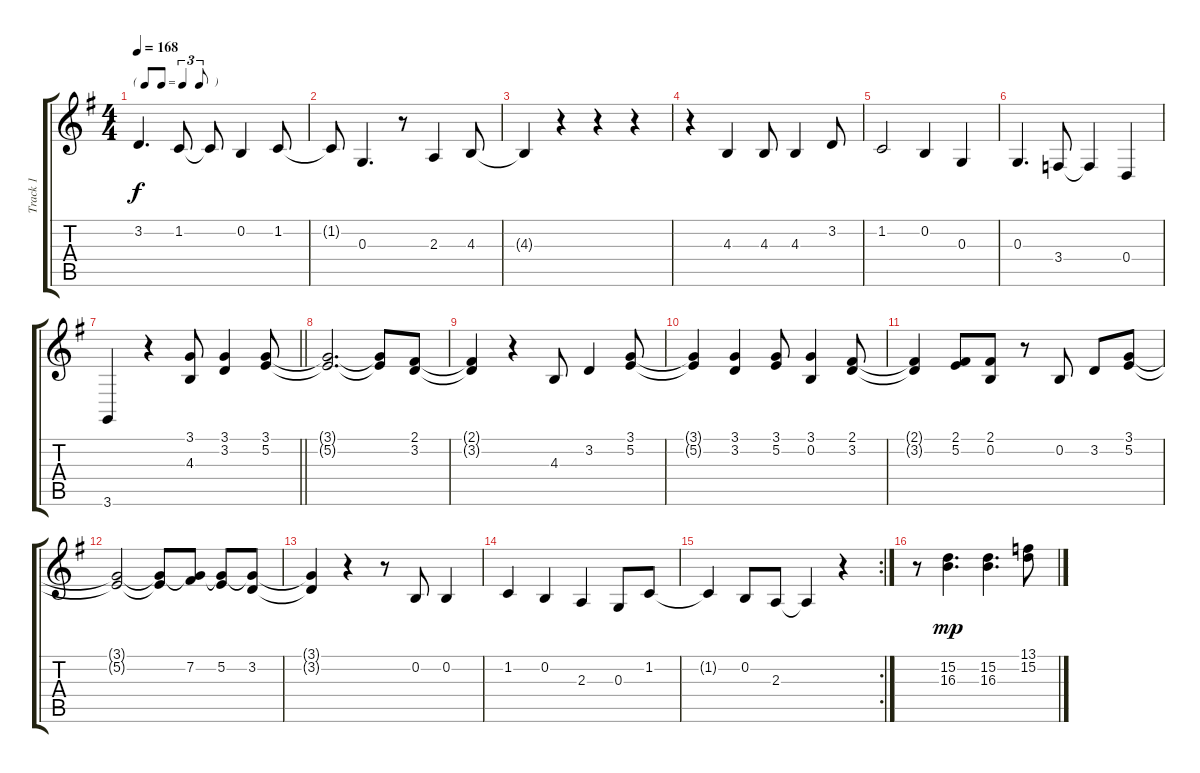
\track ("Track 1" "Track 1") {instrument tenorsax}
\staff {score tabs}
\tuning (E4 B3 G3 D3 A2 E2) {hide}
\ts (4 4)
\tf triplet8th
\tempo 168
\clef g2
\ks g
3.2{t}.4{d dy f} 1.2.8 1.2{t}.8 0.2.4 1.2.8 |
1.2{t}.8 0.3.4{d} r.8 2.3.4 4.3.8 |
4.3{t}.4 r.4 r.4 r.4 |
r.4 4.3.4 4.3.8 4.3.4 3.2.8 |
1.2.2 0.2.4 0.3.4 |
0.3.4{d} 3.4.8 3.4{t}.4 0.4.4 |
\barLineRight lightlight
3.6.4 r.4 (3.1 4.3).8 (3.1 3.2).4 (3.1 5.2).8 |
(3.1{t} 5.2{t}).2{d} (3.1{t} 5.2{t}).8 (2.1 3.2).8 |
(2.1{t} 3.2{t}).4 r.4 4.3.8 3.2.4 (3.1 5.2).8 |
(3.1{t} 5.2{t}).4 (3.1 3.2).4 (3.1 5.2).8 (3.1 0.2).4 (2.1 3.2).8 |
(2.1{t} 3.2{t}).4 (2.1 5.2).8 (2.1 0.2).8 r.8 0.2.8 3.2.8 (3.1 5.2).8 |
(3.1{t} 5.2{t}).2 (3.1{t} 5.2{t}).8 (3.1{t} 7.2).8 (3.1{t} 5.2).8 (3.1{t} 3.2).8 |
(3.1{t} 3.2{t}).4 r.4 r.8 0.2.8 0.2.4 |
1.2.4 0.2.4 2.3.4 0.3.8 1.2.8 |
\rc 2
1.2{t}.4 0.2.8 2.3.8 2.3{t}.4 r.4 |
r.8{instrument harmonica} (15.2 16.3).4{d dy mp} (15.2 16.3).4{d} (13.1 15.2).8
